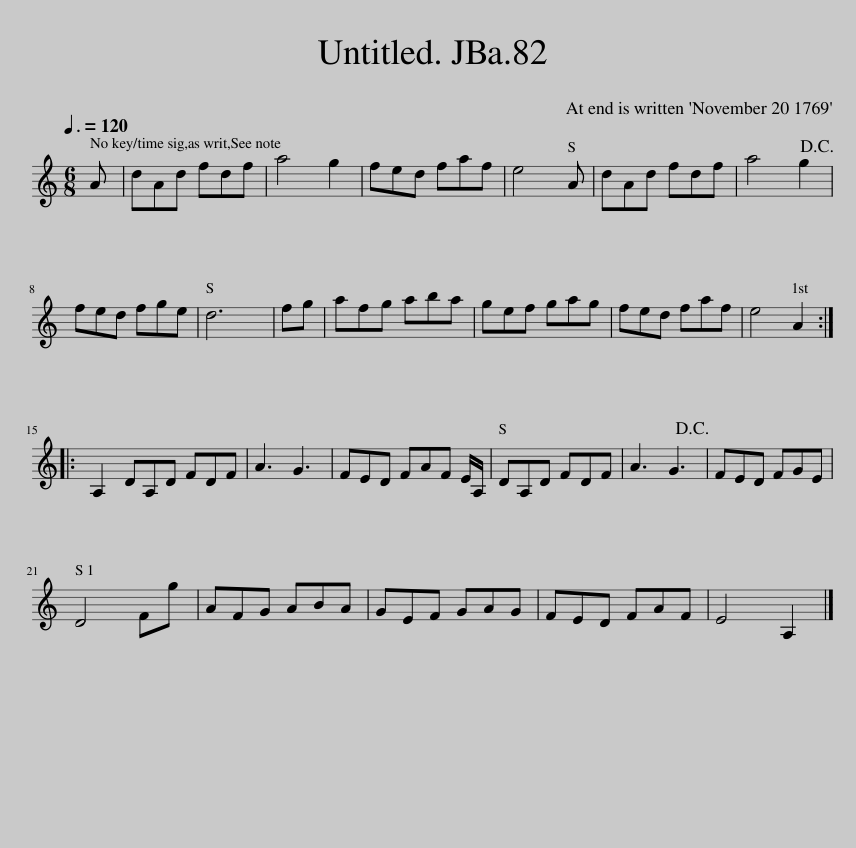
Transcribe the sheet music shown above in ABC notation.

X:1
L:1/8
Q:3/8=120
M:6/8
I:linebreak $
K:C
V:1 treble
V:1
 A | dAd fdf | a4 g2 | fed faf | e4 A | %5
 dAd fdf | a4 g2!D.C.! |$ fed fge | d6 | fg | %10
 afg aba | gef gag | fed faf | e4 A2 ::$ A,2 DA,D FDF | %15
 A3 G3 | FED FAF E/A,/ | DA,D FDF | A3 G3!D.C.! | FED FGE |$ %20
 D4 Fg | AFG ABA | GEF GAG | FED FAF | E4 A,2 |] %25
